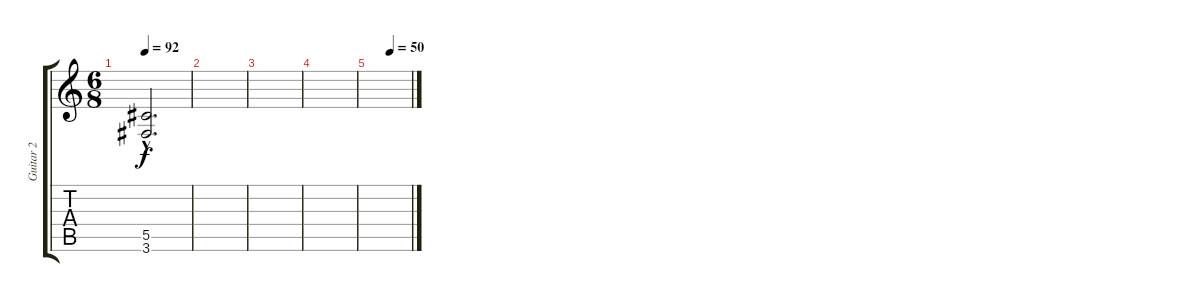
\track ("Guitar 2" "Guitar 2") {instrument overdrivenguitar}
\staff {score tabs}
\tuning (Eb4 Bb3 Gb3 Db3 Ab2 Eb2) {hide}
\ts (6 8)
\tempo 92
\clef g2
\ks c
(5.5{hac t} 3.6{hac t}).2{d dy f} |
|
|
|
\tempo (50 0.5)
